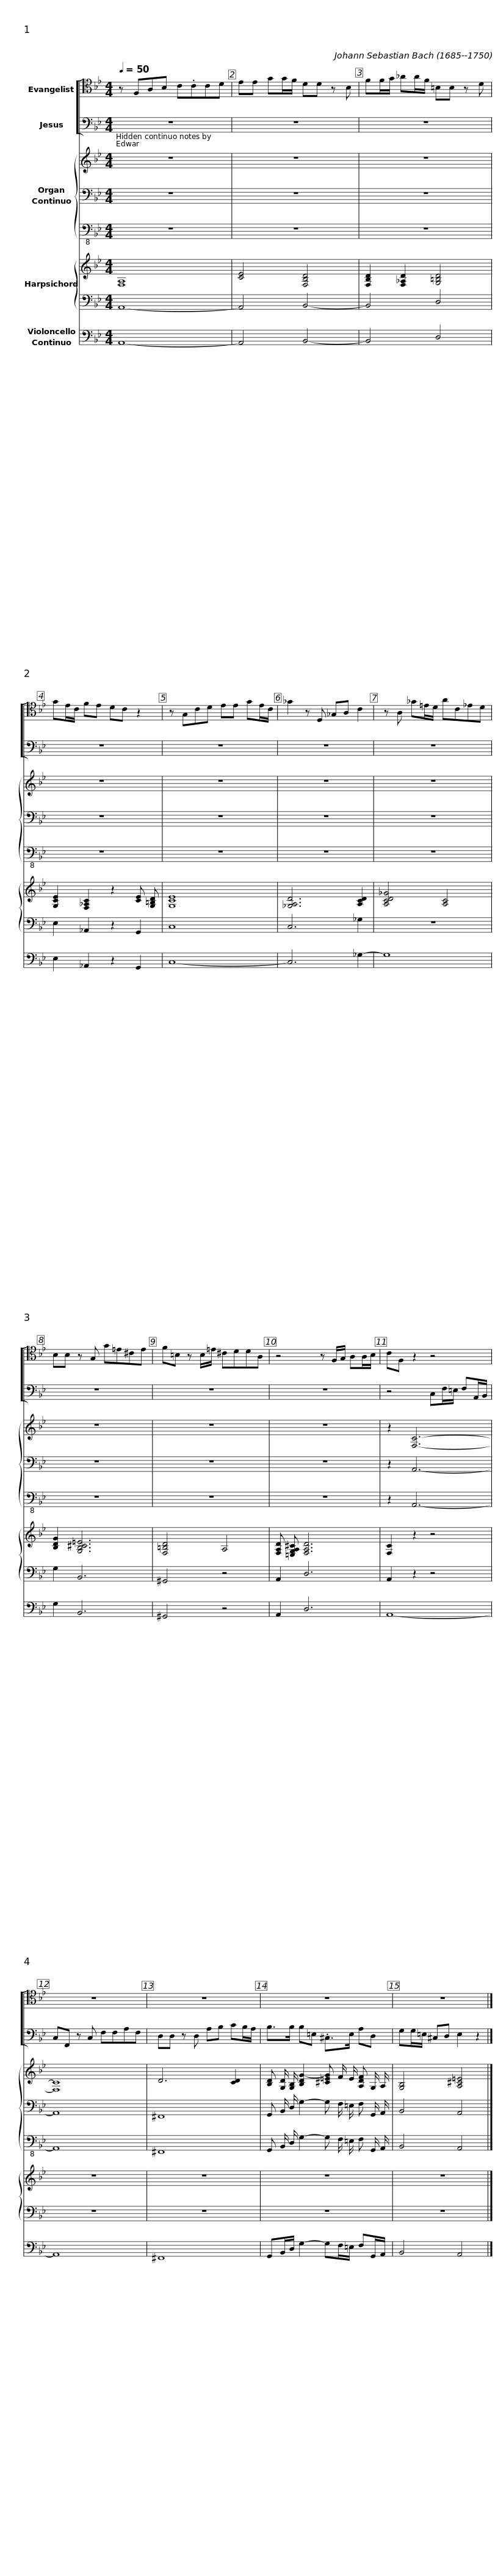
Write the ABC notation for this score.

X:1
%%score [ 1 2 ] { 3 | 4 | 5 } { 6 | 7 } 8
L:1/8
Q:1/4=50
M:4/4
I:linebreak $
K:Bb
V:1 tenor
V:2 bass
V:3 treble
V:4 bass
V:5 bass-8
V:6 treble
V:7 bass
V:8 bass
V:1
 z F,A,B, C.CCD | EE GG/F/ DD z B, | FF/G/ _AA/F/ =B,B, z D | GE/C/ FE DC z2 |$ z G,CD EE GE/C/ | %5
 _G2 z D, _G,A, C2 | z A, _G=E/D/ AC_ED | B,B, z G, G=E^CE | F=B, z B,/=E/ ^CDDA, |$ z4 z F,/G,/ A,A,/B,/ | %10
 CF, z2 z4 | z8 | z8 | z8 |$ z8 |] %15
V:2
 z8 | z8 | z8 | z8 |$ z8 | %5
 z8 | z8 | z8 | z8 |$ z8 | %10
 z4 C,F,/=E,/ F,A,,/B,,/ | C,F,, z C, F,F,A,F, | D,D, z D, A,B, CB,/A,/ | B,>B, B,=E, .^C,>E, A,D, |$ G,G,/=E,/ ^C,D, E,2 z2 |] %15
V:3
 z8 | z8 | z8 | z8 |$ z8 | %5
 z8 | z8 | z8 | z8 |$ z8 | %10
 z2 [F,C]6- | [F,C]8 | D6 [CD]2 | [B,D] [G,D]/ [G,B,]/ [B,DG-]2 [^C=EG] F/ E/ [A,DF] G,/ A,/ |$ [G,B,]4 [A,^C=E]4 |] %15
V:4
 z8 | z8 | z8 | z8 |$ z8 | %5
 z8 | z8 | z8 | z8 |$ z8 | %10
 z2 A,,6- | A,,8 | ^F,,8 | G,, B,,/ D,/ G,2- G, F,/ =E,/ F, G,,/ A,,/ |$ B,,4 A,,4 |] %15
V:5
 z8 | z8 | z8 | z8 |$ z8 | %5
 z8 | z8 | z8 | z8 |$ z8 | %10
 z2 A,,6- | A,,8 | ^F,,8 | G,, B,,/ D,/ G,2- G, F,/ =E,/ F, G,,/ A,,/ |$ B,,4 A,,4 |] %15
V:6
 [F,A,]8 | [CE]4 [F,B,D]4 | [F,B,D]2 [F,_A,D]2 [G,=B,D]4 | [G,CE]2 [F,_A,C]2 z2 [CE] [G,=B,D] |$ [G,CE]8 | %5
 [_G,A,D]6 [A,CD]2 | [A,CD_G]4 [A,C]4 | [B,DG]2 [G,B,^C=E]6 | [F,=B,D]4 A,4 |$ [F,A,D] [=E,G,A,^C] [F,A,D]6 | %10
 [F,C]2 z2 z4 | z8 | z8 | z8 |$ z8 |] %15
V:7
 A,,8- | A,,4 B,,4- | B,,4 D,4 | E,2 _A,,2 z2 G,,2 |$ C,8 | %5
 C,6 _G,2 | z8 | G,2 B,,6 | ^G,,4 z4 |$ A,,2 D,6 | %10
 A,,2 z2 z4 | z8 | z8 | z8 |$ z8 |] %15
V:8
 A,,8- | A,,4 B,,4- | B,,4 D,4 | E,2 _A,,2 z2 G,,2 |$ C,8- | %5
 C,6 _G,2- | G,8 | G,2 B,,6 | ^G,,4 z4 |$ A,,2 D,6 | %10
 A,,8- | A,,8 | ^F,,8 | G,,B,,/D,/ G,2- G,F,/=E,/ F,G,,/A,,/ |$ B,,4 A,,4 |] %15
